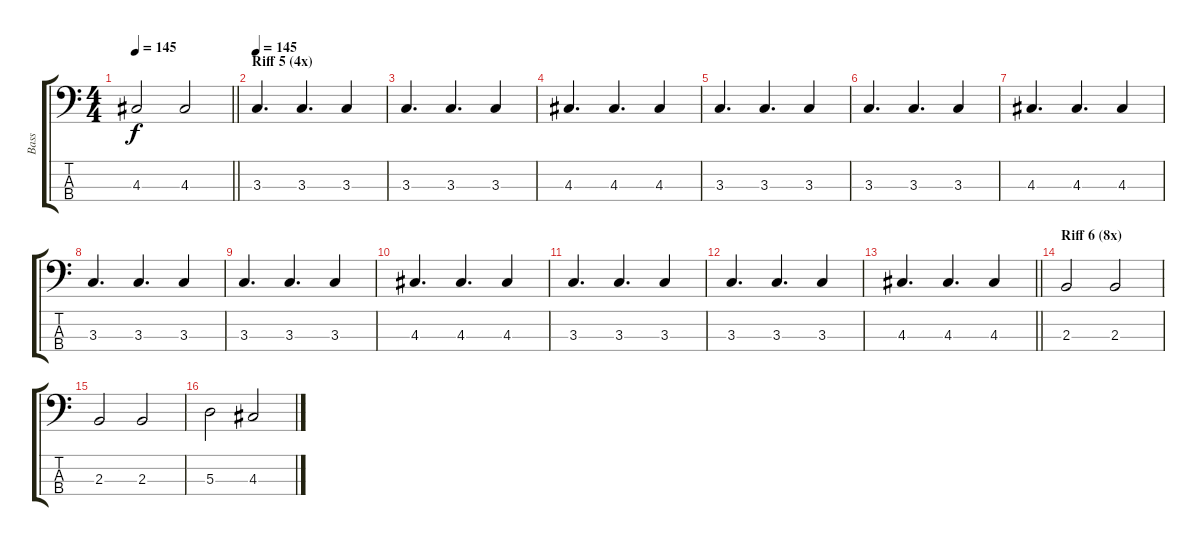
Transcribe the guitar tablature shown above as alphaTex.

\track ("Bass" "Bass") {instrument electricbassfinger}
\staff {score tabs}
\tuning (G2 D2 A1 E1) {hide}
\ts (4 4)
\tempo 145
\clef f4
\barLineRight lightlight
\ks c
4.3.2{dy f} 4.3.2 |
\section ("" "Riff 5 (4x) ")
\tempo 145
3.3.4{d} 3.3.4{d} 3.3.4 |
3.3.4{d} 3.3.4{d} 3.3.4 |
4.3.4{d} 4.3.4{d} 4.3.4 |
3.3.4{d} 3.3.4{d} 3.3.4 |
3.3.4{d} 3.3.4{d} 3.3.4 |
4.3.4{d} 4.3.4{d} 4.3.4 |
3.3.4{d} 3.3.4{d} 3.3.4 |
3.3.4{d} 3.3.4{d} 3.3.4 |
4.3.4{d} 4.3.4{d} 4.3.4 |
3.3.4{d} 3.3.4{d} 3.3.4 |
3.3.4{d} 3.3.4{d} 3.3.4 |
\barLineRight lightlight
4.3.4{d} 4.3.4{d} 4.3.4 |
\section ("" "Riff 6 (8x)")
2.3.2 2.3.2 |
2.3.2 2.3.2 |
5.3.2 4.3.2
